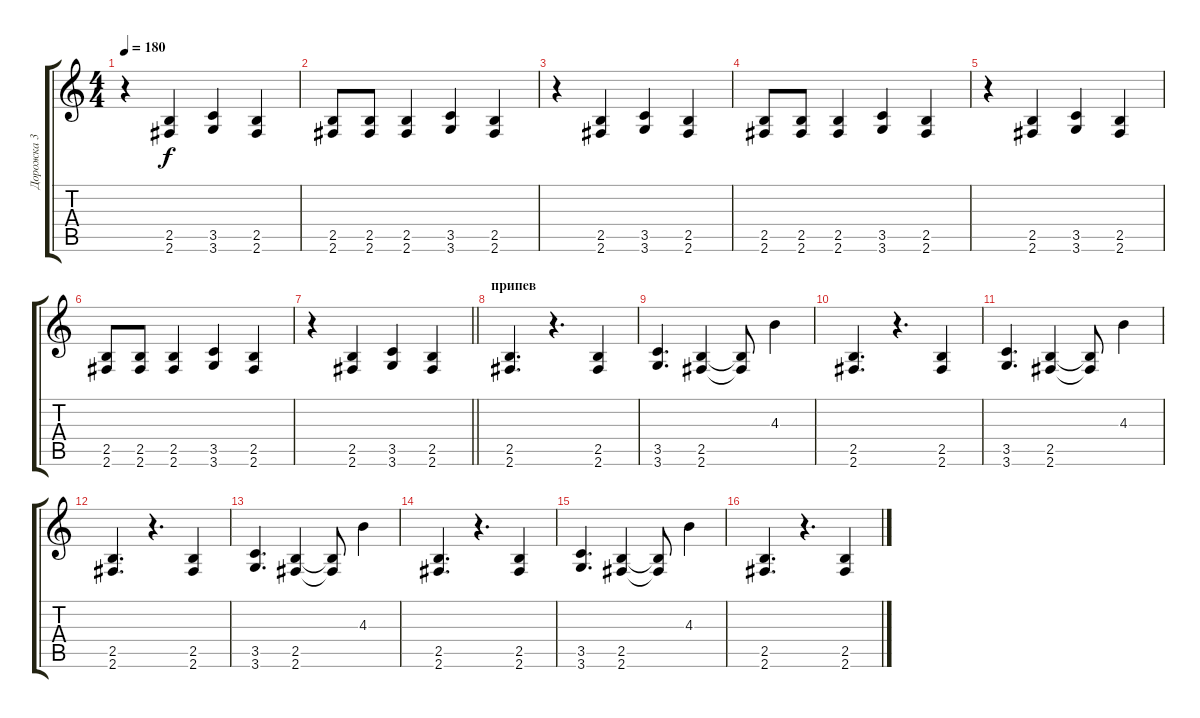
\track ("Дорожка 3" "Дорожка 3") {instrument distortionguitar}
\staff {score tabs}
\tuning (E4 B3 G3 D3 A2 E2) {hide}
\ts (4 4)
\tempo 180
\clef g2
\ks c
r.4{dy f} (2.5 2.6).4 (3.5 3.6).4 (2.5 2.6).4 |
(2.5 2.6).8 (2.5 2.6).8 (2.5 2.6).4 (3.5 3.6).4 (2.5 2.6).4 |
r.4 (2.5 2.6).4 (3.5 3.6).4 (2.5 2.6).4 |
(2.5 2.6).8 (2.5 2.6).8 (2.5 2.6).4 (3.5 3.6).4 (2.5 2.6).4 |
r.4 (2.5 2.6).4 (3.5 3.6).4 (2.5 2.6).4 |
(2.5 2.6).8 (2.5 2.6).8 (2.5 2.6).4 (3.5 3.6).4 (2.5 2.6).4 |
\barLineRight lightlight
r.4 (2.5 2.6).4 (3.5 3.6).4 (2.5 2.6).4 |
\section ("" "припев")
(2.5 2.6).4{d} r.4{d} (2.5 2.6).4 |
(3.5 3.6).4{d} (2.5 2.6).4 (2.5{t} 2.6{t}).8 4.3.4 |
(2.5 2.6).4{d} r.4{d} (2.5 2.6).4 |
(3.5 3.6).4{d} (2.5 2.6).4 (2.5{t} 2.6{t}).8 4.3.4 |
(2.5 2.6).4{d} r.4{d} (2.5 2.6).4 |
(3.5 3.6).4{d} (2.5 2.6).4 (2.5{t} 2.6{t}).8 4.3.4 |
(2.5 2.6).4{d} r.4{d} (2.5 2.6).4 |
(3.5 3.6).4{d} (2.5 2.6).4 (2.5{t} 2.6{t}).8 4.3.4 |
(2.5 2.6).4{d} r.4{d} (2.5 2.6).4
